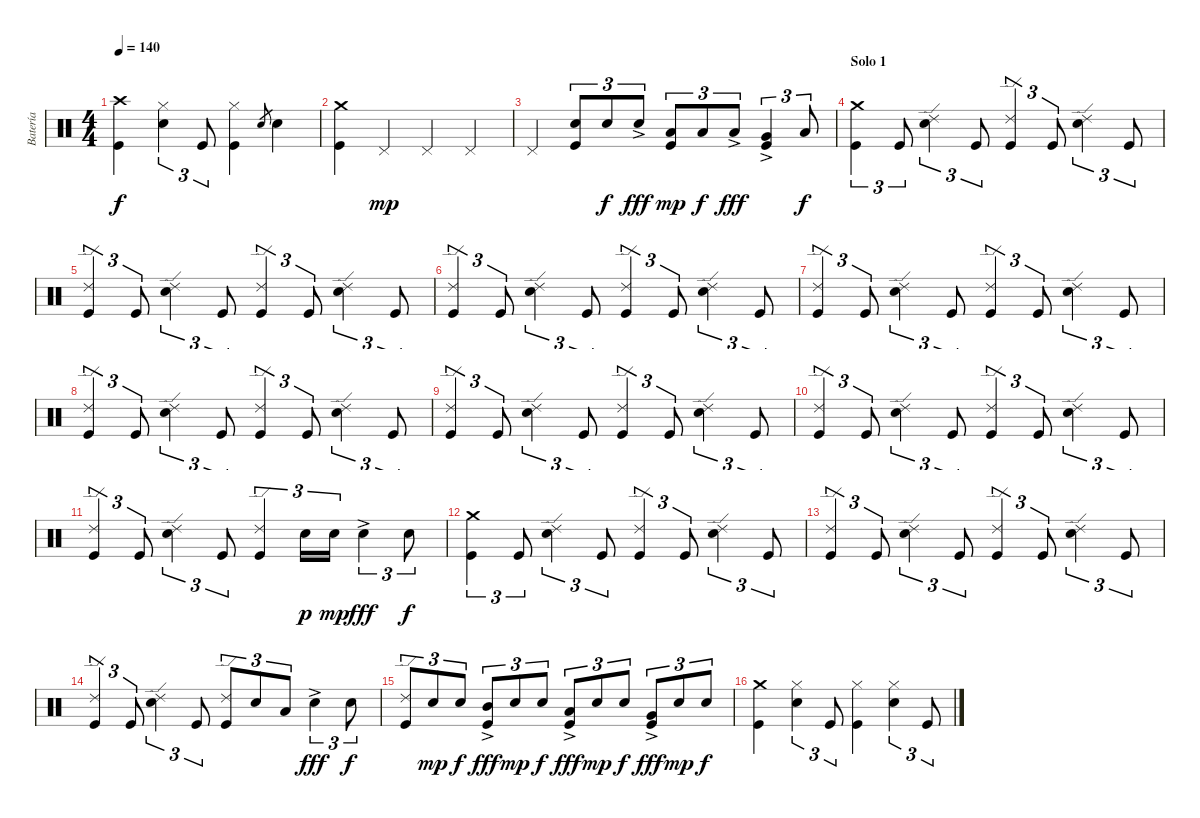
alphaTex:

\track ("Batería" "Batería") {instrument percussion}
\staff {score}
\articulation defaults
\ts (4 4)
\tempo 140
\clef neutral
\ks c
("Kick (hit)" "Crash high (hit)").4{dy f} ("Electric Snare (hit)" "Hi-Hat (closed)").4{tu (3 2)} "Kick (hit)".8{tu (3 2)} ("Kick (hit)" "Hi-Hat (closed)").4 "Electric Snare (hit)".8{gr} "Electric Snare (hit)".4 |
("Kick (hit)" "Crash medium (hit)").4 "Pedal Hi-Hat (hit)".4{dy mp} "Pedal Hi-Hat (hit)".4 "Pedal Hi-Hat (hit)".4 |
"Pedal Hi-Hat (hit)".4 ("Kick (hit)" "Electric Snare (hit)").8{tu (3 2)} "Electric Snare (hit)".8{tu (3 2) dy f} "Electric Snare (hit)"{ac}.8{tu (3 2) dy fff} ("Kick (hit)" "Low Tom (hit)").8{tu (3 2) dy mp} "Low Tom (hit)".8{tu (3 2) dy f} "Low Tom (hit)"{ac}.8{tu (3 2) dy fff} ("Kick (hit)" "Very Low Tom (hit)"{ac}).4{tu (3 2)} "Low Floor Tom (hit)".8{tu (3 2) dy f} |
\section ("" "Solo 1")
("Kick (hit)" "Crash medium (hit)").4{tu (3 2)} "Kick (hit)".8{tu (3 2)} ("Electric Snare (hit)" "Ride (edge) 2").4{tu (3 2)} "Kick (hit)".8{tu (3 2)} ("Kick (hit)" "Ride (edge) 2").4{tu (3 2)} "Kick (hit)".8{tu (3 2)} ("Electric Snare (hit)" "Ride (edge) 2").4{tu (3 2)} "Kick (hit)".8{tu (3 2)} |
("Kick (hit)" "Ride (edge) 2").4{tu (3 2)} "Kick (hit)".8{tu (3 2)} ("Electric Snare (hit)" "Ride (edge) 2").4{tu (3 2)} "Kick (hit)".8{tu (3 2)} ("Kick (hit)" "Ride (edge) 2").4{tu (3 2)} "Kick (hit)".8{tu (3 2)} ("Electric Snare (hit)" "Ride (edge) 2").4{tu (3 2)} "Kick (hit)".8{tu (3 2)} |
("Kick (hit)" "Ride (edge) 2").4{tu (3 2)} "Kick (hit)".8{tu (3 2)} ("Electric Snare (hit)" "Ride (edge) 2").4{tu (3 2)} "Kick (hit)".8{tu (3 2)} ("Kick (hit)" "Ride (edge) 2").4{tu (3 2)} "Kick (hit)".8{tu (3 2)} ("Electric Snare (hit)" "Ride (edge) 2").4{tu (3 2)} "Kick (hit)".8{tu (3 2)} |
("Kick (hit)" "Ride (edge) 2").4{tu (3 2)} "Kick (hit)".8{tu (3 2)} ("Electric Snare (hit)" "Ride (edge) 2").4{tu (3 2)} "Kick (hit)".8{tu (3 2)} ("Kick (hit)" "Ride (edge) 2").4{tu (3 2)} "Kick (hit)".8{tu (3 2)} ("Electric Snare (hit)" "Ride (edge) 2").4{tu (3 2)} "Kick (hit)".8{tu (3 2)} |
("Kick (hit)" "Ride (edge) 2").4{tu (3 2)} "Kick (hit)".8{tu (3 2)} ("Electric Snare (hit)" "Ride (edge) 2").4{tu (3 2)} "Kick (hit)".8{tu (3 2)} ("Kick (hit)" "Ride (edge) 2").4{tu (3 2)} "Kick (hit)".8{tu (3 2)} ("Electric Snare (hit)" "Ride (edge) 2").4{tu (3 2)} "Kick (hit)".8{tu (3 2)} |
("Kick (hit)" "Ride (edge) 2").4{tu (3 2)} "Kick (hit)".8{tu (3 2)} ("Electric Snare (hit)" "Ride (edge) 2").4{tu (3 2)} "Kick (hit)".8{tu (3 2)} ("Kick (hit)" "Ride (edge) 2").4{tu (3 2)} "Kick (hit)".8{tu (3 2)} ("Electric Snare (hit)" "Ride (edge) 2").4{tu (3 2)} "Kick (hit)".8{tu (3 2)} |
("Kick (hit)" "Ride (edge) 2").4{tu (3 2)} "Kick (hit)".8{tu (3 2)} ("Electric Snare (hit)" "Ride (edge) 2").4{tu (3 2)} "Kick (hit)".8{tu (3 2)} ("Kick (hit)" "Ride (edge) 2").4{tu (3 2)} "Kick (hit)".8{tu (3 2)} ("Electric Snare (hit)" "Ride (edge) 2").4{tu (3 2)} "Kick (hit)".8{tu (3 2)} |
("Kick (hit)" "Ride (edge) 2").4{tu (3 2)} "Kick (hit)".8{tu (3 2)} ("Electric Snare (hit)" "Ride (edge) 2").4{tu (3 2)} "Kick (hit)".8{tu (3 2)} ("Kick (hit)" "Ride (edge) 2").4{tu (3 2)} "Electric Snare (hit)".16{tu (3 2) dy p} "Electric Snare (hit)".16{tu (3 2) dy mp} "Electric Snare (hit)"{ac}.4{tu (3 2) dy fff} "Electric Snare (hit)".8{tu (3 2) dy f} |
("Kick (hit)" "Crash medium (hit)").4{tu (3 2)} "Kick (hit)".8{tu (3 2)} ("Electric Snare (hit)" "Ride (edge) 2").4{tu (3 2)} "Kick (hit)".8{tu (3 2)} ("Kick (hit)" "Ride (edge) 2").4{tu (3 2)} "Kick (hit)".8{tu (3 2)} ("Electric Snare (hit)" "Ride (edge) 2").4{tu (3 2)} "Kick (hit)".8{tu (3 2)} |
("Kick (hit)" "Ride (edge) 2").4{tu (3 2)} "Kick (hit)".8{tu (3 2)} ("Electric Snare (hit)" "Ride (edge) 2").4{tu (3 2)} "Kick (hit)".8{tu (3 2)} ("Kick (hit)" "Ride (edge) 2").4{tu (3 2)} "Kick (hit)".8{tu (3 2)} ("Electric Snare (hit)" "Ride (edge) 2").4{tu (3 2)} "Kick (hit)".8{tu (3 2)} |
("Kick (hit)" "Ride (edge) 2").4{tu (3 2)} "Kick (hit)".8{tu (3 2)} ("Electric Snare (hit)" "Ride (edge) 2").4{tu (3 2)} "Kick (hit)".8{tu (3 2)} ("Kick (hit)" "Ride (edge) 2").8{tu (3 2)} "Electric Snare (hit)".8{tu (3 2)} "Low Tom (hit)".8{tu (3 2)} "Electric Snare (hit)"{ac}.4{tu (3 2) dy fff} "Electric Snare (hit)".8{tu (3 2) dy f} |
("Kick (hit)" "Ride (edge) 2").8{tu (3 2)} "Electric Snare (hit)".8{tu (3 2) dy mp} "Electric Snare (hit)".8{tu (3 2) dy f} ("Kick (hit)" "Mid Tom (hit)"{ac}).8{tu (3 2) dy fff} "Electric Snare (hit)".8{tu (3 2) dy mp} "Electric Snare (hit)".8{tu (3 2) dy f} ("Kick (hit)" "Low Tom (hit)"{ac}).8{tu (3 2) dy fff} "Electric Snare (hit)".8{tu (3 2) dy mp} "Electric Snare (hit)".8{tu (3 2) dy f} ("Kick (hit)" "Very Low Tom (hit)"{ac}).8{tu (3 2) dy fff} "Electric Snare (hit)".8{tu (3 2) dy mp} "Electric Snare (hit)".8{tu (3 2) dy f} |
("Kick (hit)" "Crash medium (hit)").4 ("Electric Snare (hit)" "Hi-Hat (closed)").4{tu (3 2)} "Kick (hit)".8{tu (3 2)} ("Kick (hit)" "Hi-Hat (closed)").4 ("Electric Snare (hit)" "Hi-Hat (closed)").4{tu (3 2)} "Kick (hit)".8{tu (3 2)}
